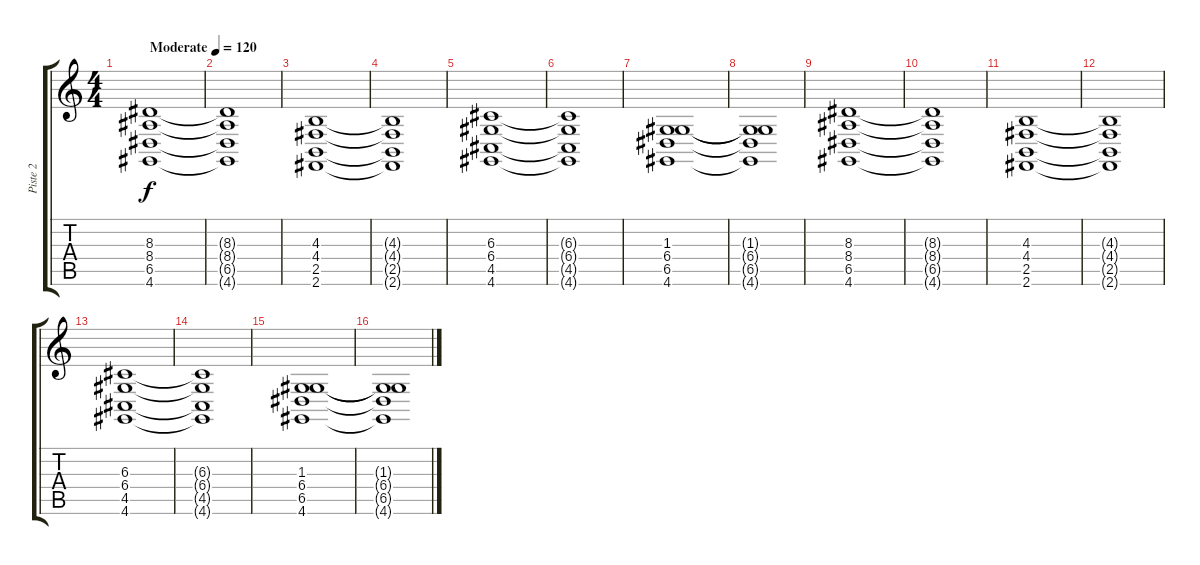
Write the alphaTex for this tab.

\track ("Piste 2" "Piste 2") {instrument pad2warm}
\staff {score tabs}
\tuning (E4 B3 G3 D3 A2 E2) {hide}
\ts (4 4)
\tempo (120 "Moderate")
\clef g2
\ks c
(8.3 8.4 6.5 4.6).1{dy f instrument pad2warm} |
(8.3{t} 8.4{t} 6.5{t} 4.6{t}).1 |
(4.3 4.4 2.5 2.6).1 |
(4.3{t} 4.4{t} 2.5{t} 2.6{t}).1 |
(6.3 6.4 4.5 4.6).1 |
(6.3{t} 6.4{t} 4.5{t} 4.6{t}).1 |
(1.3 6.4 6.5 4.6).1 |
(1.3{t} 6.4{t} 6.5{t} 4.6{t}).1 |
(8.3 8.4 6.5 4.6).1 |
(8.3{t} 8.4{t} 6.5{t} 4.6{t}).1 |
(4.3 4.4 2.5 2.6).1 |
(4.3{t} 4.4{t} 2.5{t} 2.6{t}).1 |
(6.3 6.4 4.5 4.6).1 |
(6.3{t} 6.4{t} 4.5{t} 4.6{t}).1 |
(1.3 6.4 6.5 4.6).1 |
(1.3{t} 6.4{t} 6.5{t} 4.6{t}).1
